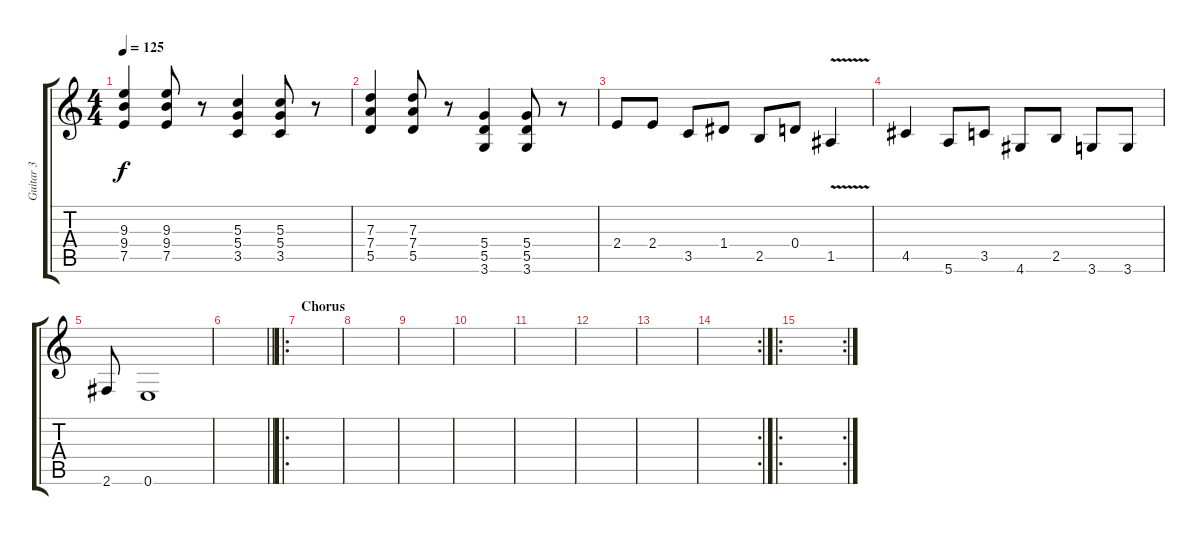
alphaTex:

\track ("Guitar 3" "Guitar 3") {instrument distortionguitar}
\staff {score tabs}
\tuning (E4 B3 G3 D3 A2 E2) {hide}
\ts (4 4)
\tempo 125
\clef g2
\ks c
(9.3 9.4 7.5).4{dy f} (9.3 9.4 7.5).8 r.8 (5.3 5.4 3.5).4 (5.3 5.4 3.5).8 r.8 |
(7.3 7.4 5.5).4 (7.3 7.4 5.5).8 r.8 (5.4 5.5 3.6).4 (5.4 5.5 3.6).8 r.8 |
2.4.8 2.4.8 3.5.8 1.4.8 2.5.8 0.4.8 1.5{v}.4 |
4.5.4 5.6.8 3.5.8 4.6.8 2.5.8 3.6.8 3.6.8 |
2.6.8 0.6.1 |
\barLineRight lightlight
|
\ro
\section ("" "Chorus")
|
|
|
|
|
|
|
\rc 2
|
\ro
\rc 2
